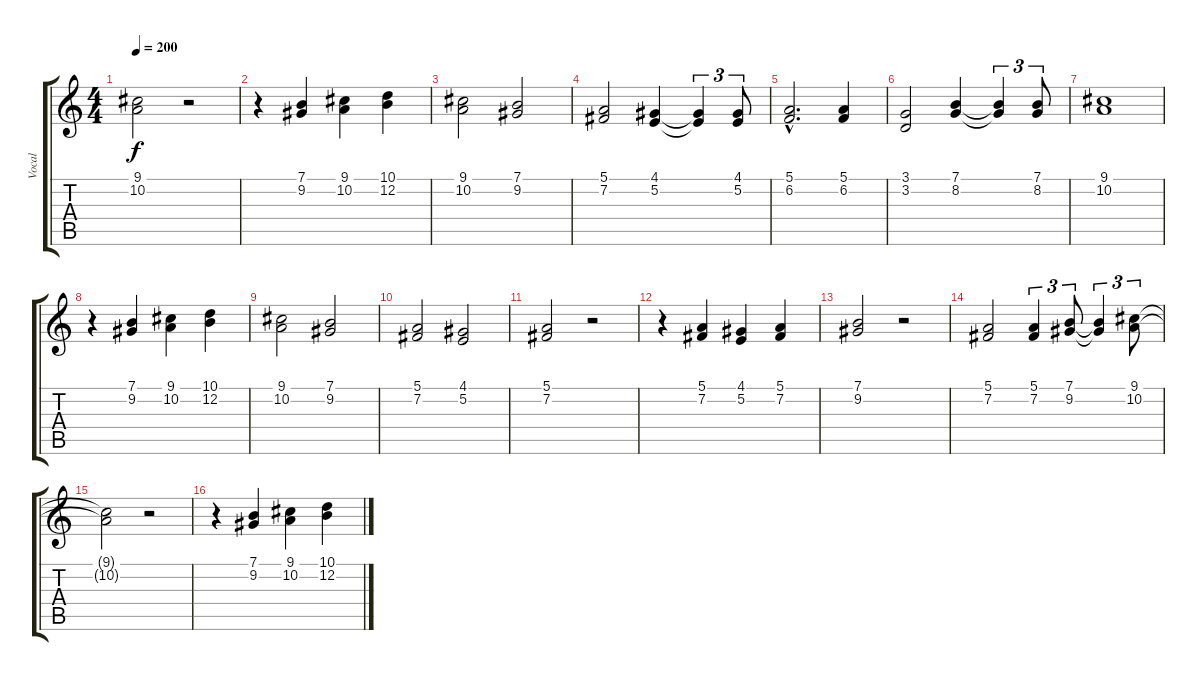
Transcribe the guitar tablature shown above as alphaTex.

\track ("Vocal" "Vocal") {instrument flute}
\staff {score tabs}
\tuning (E4 B3 G3 D3 A2 E2) {hide}
\ts (4 4)
\tempo 200
\clef g2
\ks c
(9.1{t} 10.2{t}).2{dy f} r.2 |
r.4 (7.1 9.2).4 (9.1 10.2).4 (10.1 12.2).4 |
(9.1 10.2).2 (7.1 9.2).2 |
(5.1 7.2).2 (4.1 5.2).4 (4.1{t} 5.2{t}).4{tu (3 2)} (4.1 5.2).8{tu (3 2)} |
(5.1{hac} 6.2{hac}).2{d} (5.1 6.2).4 |
(3.1 3.2).2 (7.1 8.2).4 (7.1{t} 8.2{t}).4{tu (3 2)} (7.1 8.2).8{tu (3 2)} |
(9.1 10.2).1 |
r.4 (7.1 9.2).4 (9.1 10.2).4 (10.1 12.2).4 |
(9.1 10.2).2 (7.1 9.2).2 |
(5.1 7.2).2 (4.1 5.2).2 |
(5.1 7.2).2 r.2 |
r.4 (5.1 7.2).4 (4.1 5.2).4 (5.1 7.2).4 |
(7.1 9.2).2 r.2 |
(5.1 7.2).2 (5.1 7.2).4{tu (3 2)} (7.1 9.2).8{tu (3 2)} (7.1{t} 9.2{t}).4{tu (3 2)} (9.1 10.2).8{tu (3 2)} |
(9.1{t} 10.2{t}).2 r.2 |
r.4 (7.1 9.2).4 (9.1 10.2).4 (10.1 12.2).4
